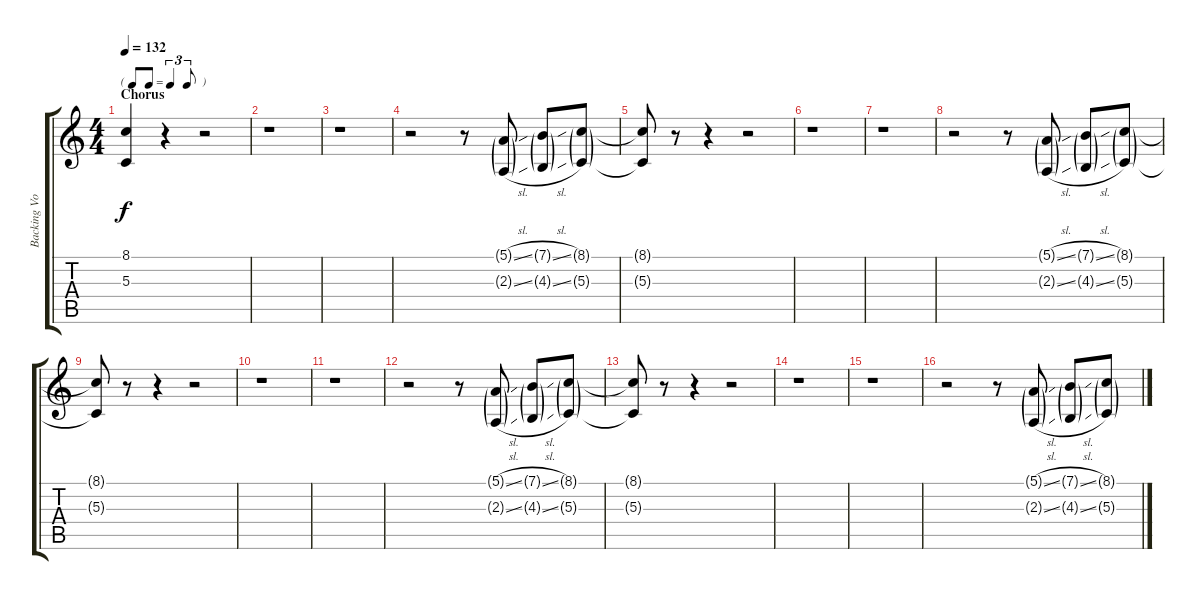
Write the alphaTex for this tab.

\track ("Backing Vocals" "Backing Vo") {instrument voiceoohs}
\staff {score tabs}
\tuning (E4 B3 G3 D3 A2 E2) {hide}
\ts (4 4)
\tf triplet8th
\section ("" "Chorus")
\tempo 132
\clef g2
\ks c
(8.1 5.3).4{dy f} r.4 r.2 |
r.1 |
r.1 |
r.2 r.8 (5.1{sl g} 2.3{sl g}).8 (7.1{sl g} 4.3{sl g}).8 (8.1{g} 5.3{g}).8 |
(8.1{t} 5.3{t}).8 r.8 r.4 r.2 |
r.1 |
r.1 |
r.2 r.8 (5.1{sl g} 2.3{sl g}).8 (7.1{sl g} 4.3{sl g}).8 (8.1{g} 5.3{g}).8 |
(8.1{t} 5.3{t}).8 r.8 r.4 r.2 |
r.1 |
r.1 |
r.2 r.8 (5.1{sl g} 2.3{sl g}).8 (7.1{sl g} 4.3{sl g}).8 (8.1{g} 5.3{g}).8 |
(8.1{t} 5.3{t}).8 r.8 r.4 r.2 |
r.1 |
r.1 |
r.2 r.8 (5.1{sl g} 2.3{sl g}).8 (7.1{sl g} 4.3{sl g}).8 (8.1{g} 5.3{g}).8
